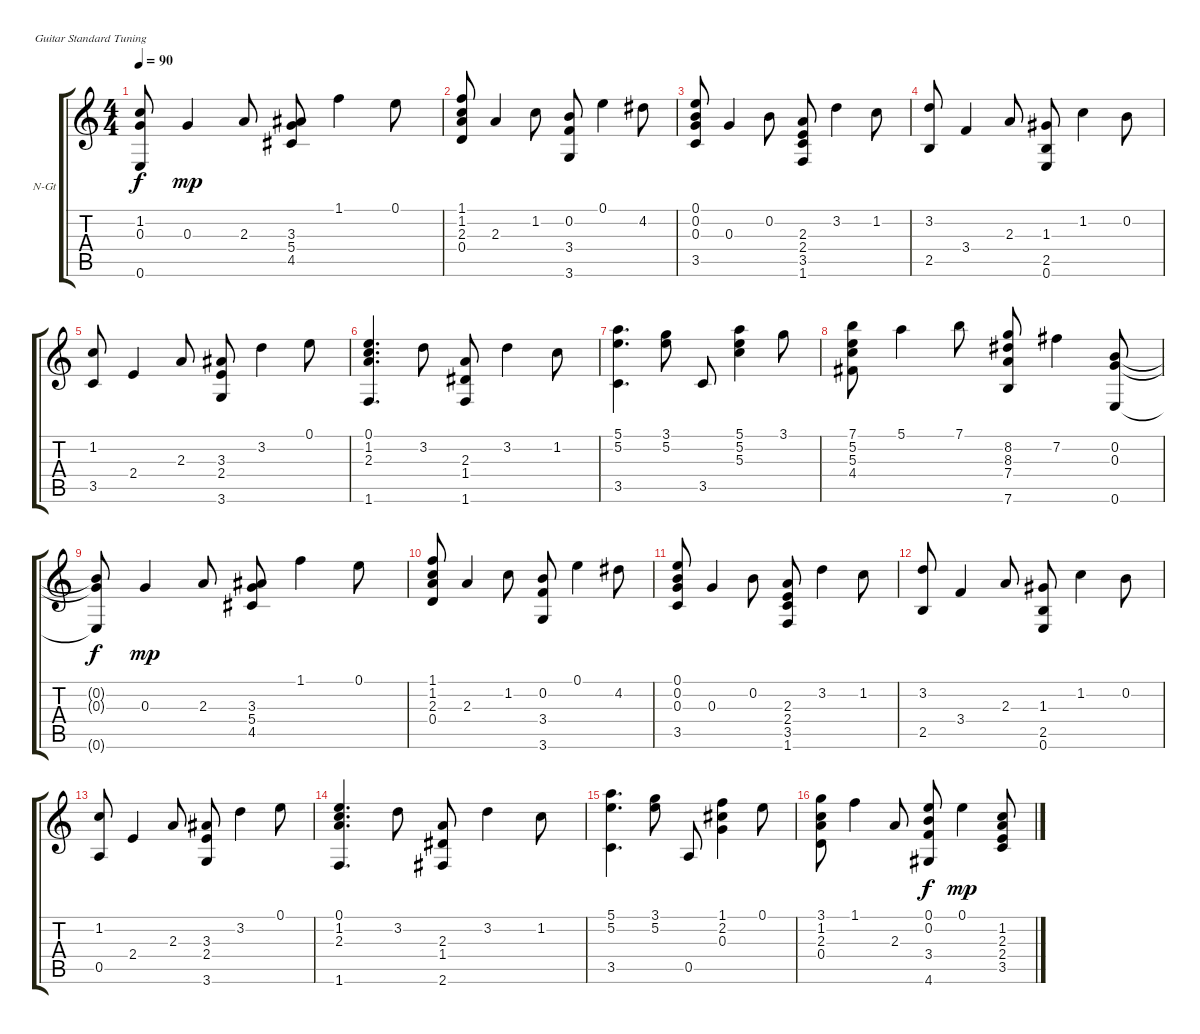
\bracketExtendMode groupsimilarinstruments
\firstSystemTrackNameOrientation horizontal
\otherSystemsTrackNameOrientation horizontal
\track ("Melody" "N-Gt") {instrument acousticguitarnylon}
\staff {score tabs}
\tuning (E4 B3 G3 D3 A2 E2)
\ts (4 4)
\tempo 90
\clef g2
\ks c
(1.2{t} 0.3{t} 0.6{t}).8{dy f} 0.3.4{dy mp} 2.3.8 (3.3 5.4 4.5).8 1.1.4 0.1.8 |
(1.1 1.2 2.3 0.4).8 2.3.4 1.2.8 (0.2 3.4 3.6).8 0.1.4 4.2.8 |
(0.1 0.2 0.3 3.5).8 0.3.4 0.2.8 (2.3 2.4 3.5 1.6).8 3.2.4 1.2.8 |
(3.2 2.5).8 3.4.4 2.3.8 (1.3 2.5 0.6).8 1.2.4 0.2.8 |
(1.2 3.5).8 2.4.4 2.3.8 (3.3 2.4 3.6).8 3.2.4 0.1.8 |
(0.1 1.2 2.3 1.6).4{d} 3.2.8 (2.3 1.4 1.6).8 3.2.4 1.2.8 |
(5.1 5.2 3.5).4{d} (3.1 5.2).8 3.5.8 (5.1 5.2 5.3).4 3.1.8 |
(7.1 5.2 5.3 4.4).8 5.1.4 7.1.8 (8.2 8.3 7.4 7.6).8 7.2.4 (0.2 0.3 0.6).8 |
(0.2{t} 0.3{t} 0.6{t}).8{dy f} 0.3.4{dy mp} 2.3.8 (3.3 5.4 4.5).8 1.1.4 0.1.8 |
(1.1 1.2 2.3 0.4).8 2.3.4 1.2.8 (0.2 3.4 3.6).8 0.1.4 4.2.8 |
(0.1 0.2 0.3 3.5).8 0.3.4 0.2.8 (2.3 2.4 3.5 1.6).8 3.2.4 1.2.8 |
(3.2 2.5).8 3.4.4 2.3.8 (1.3 2.5 0.6).8 1.2.4 0.2.8 |
(1.2 0.5).8 2.4.4 2.3.8 (3.3 2.4 3.6).8 3.2.4 0.1.8 |
(0.1 1.2 2.3 1.6).4{d} 3.2.8 (2.3 1.4 2.6).8 3.2.4 1.2.8 |
(5.1 5.2 3.5).4{d} (3.1 5.2).8 0.5.8 (1.1 2.2 0.3).4 0.1.8 |
(3.1 1.2 2.3 0.4).8 1.1.4 2.3.8 (0.1 0.2 3.4 4.6).8{dy f} 0.1.4{dy mp} (1.2 2.3 2.4 3.5).8
